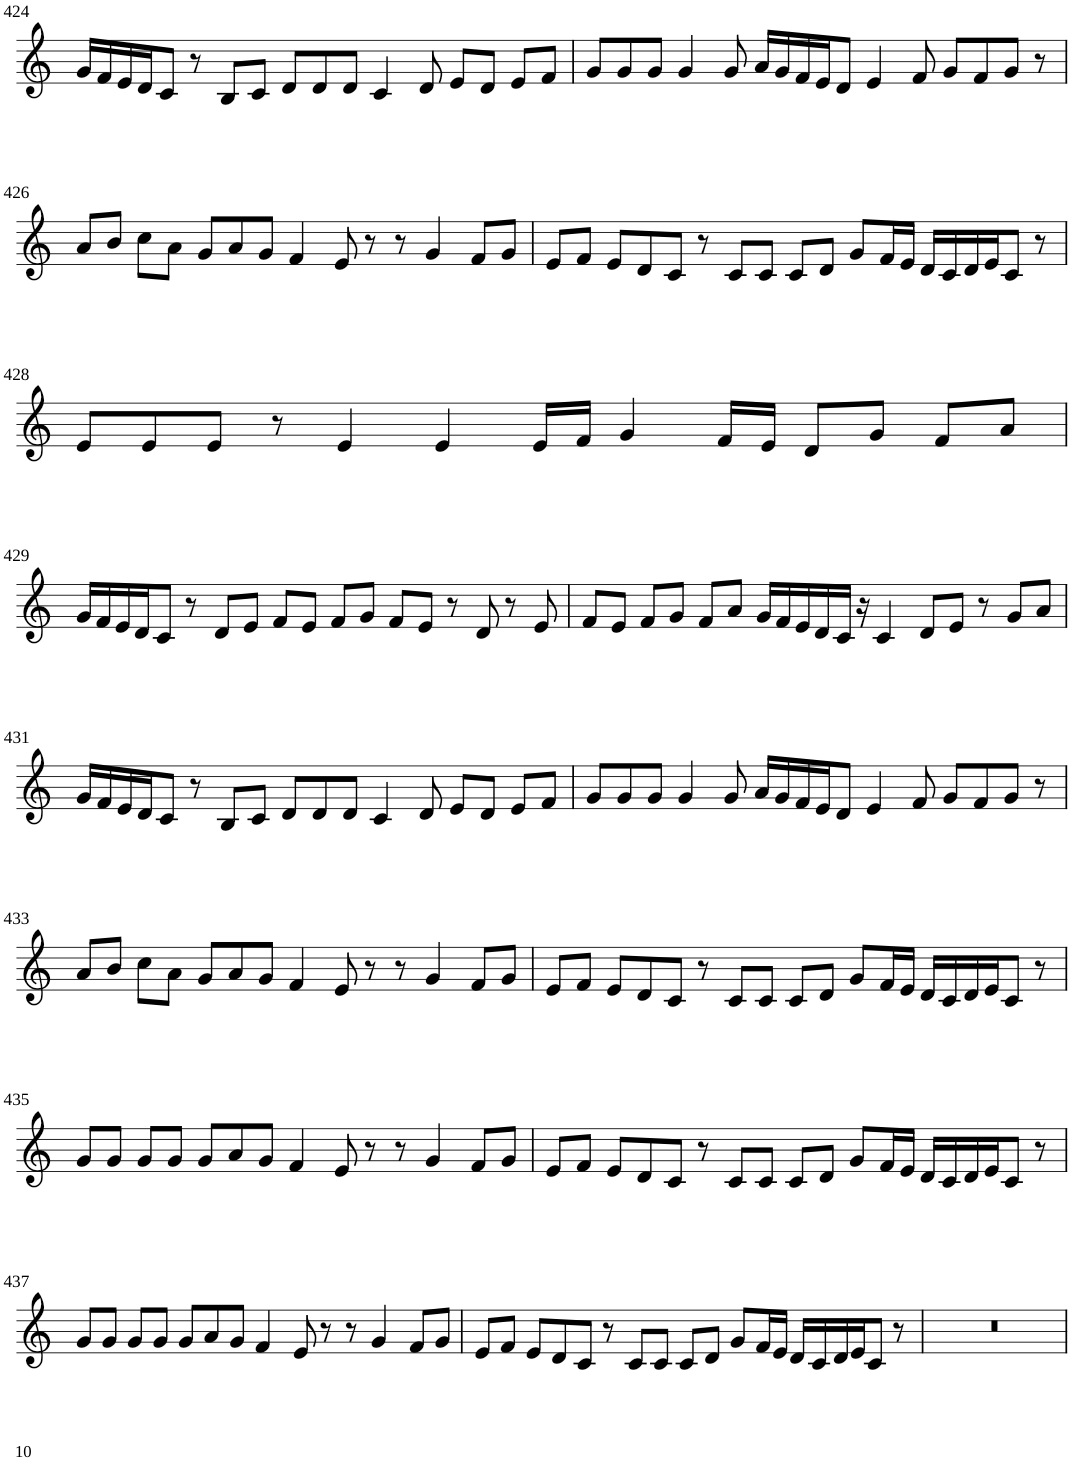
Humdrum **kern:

**kern
*part1
*staff1
*I"Violin
!!LO:PB:g=z
*clefG2
*k[]
*M8/4
=424
16g/LL
16f/
16e/
16d/J
8c/J
8r
8B/L
8c/J
8d/L
8d/
8d/J
4c/
8d/
8e/L
8d/J
8e/L
8f/J
=425
8g/L
8g/
8g/J
4g/
8g/
16a/LL
16g/
16f/
16e/J
8d/J
4e/
8f/
8g/L
8f/
8g/J
8r
!!LO:LB:g=z
=426
8a/L
8b/J
8cc\L
8a\J
8g/L
8a/
8g/J
4f/
8e/
8r
8r
4g/
8f/L
8g/J
=427
8e/L
8f/J
8e/L
8d/
8c/J
8r
8c/L
8c/J
8c/L
8d/J
8g/L
16f/L
16e/JJ
16d/LL
16c/
16d/
16e/J
8c/J
8r
!!LO:LB:g=z
=428
8e/L
8e/
8e/J
8r
4e/
4e/
16e/LL
16f/JJ
4g/
16f/LL
16e/JJ
8d/L
8g/J
8f/L
8a/J
!!LO:LB:g=z
=429
16g/LL
16f/
16e/
16d/J
8c/J
8r
8d/L
8e/J
8f/L
8e/J
8f/L
8g/J
8f/L
8e/J
8r
8d/
8r
8e/
=430
8f/L
8e/J
8f/L
8g/J
8f/L
8a/J
16g/LL
16f/
16e/
16d/
16c/JJ
16r
4c/
8d/L
8e/J
8r
8g/L
8a/J
!!LO:LB:g=z
=431
16g/LL
16f/
16e/
16d/J
8c/J
8r
8B/L
8c/J
8d/L
8d/
8d/J
4c/
8d/
8e/L
8d/J
8e/L
8f/J
=432
8g/L
8g/
8g/J
4g/
8g/
16a/LL
16g/
16f/
16e/J
8d/J
4e/
8f/
8g/L
8f/
8g/J
8r
!!LO:LB:g=z
=433
8a/L
8b/J
8cc\L
8a\J
8g/L
8a/
8g/J
4f/
8e/
8r
8r
4g/
8f/L
8g/J
=434
8e/L
8f/J
8e/L
8d/
8c/J
8r
8c/L
8c/J
8c/L
8d/J
8g/L
16f/L
16e/JJ
16d/LL
16c/
16d/
16e/J
8c/J
8r
!!LO:LB:g=z
=435
8g/L
8g/J
8g/L
8g/J
8g/L
8a/
8g/J
4f/
8e/
8r
8r
4g/
8f/L
8g/J
=436
8e/L
8f/J
8e/L
8d/
8c/J
8r
8c/L
8c/J
8c/L
8d/J
8g/L
16f/L
16e/JJ
16d/LL
16c/
16d/
16e/J
8c/J
8r
!!LO:LB:g=z
=437
8g/L
8g/J
8g/L
8g/J
8g/L
8a/
8g/J
4f/
8e/
8r
8r
4g/
8f/L
8g/J
=438
8e/L
8f/J
8e/L
8d/
8c/J
8r
8c/L
8c/J
8c/L
8d/J
8g/L
16f/L
16e/JJ
16d/LL
16c/
16d/
16e/J
8c/J
8r
=439
0r
=
*-
